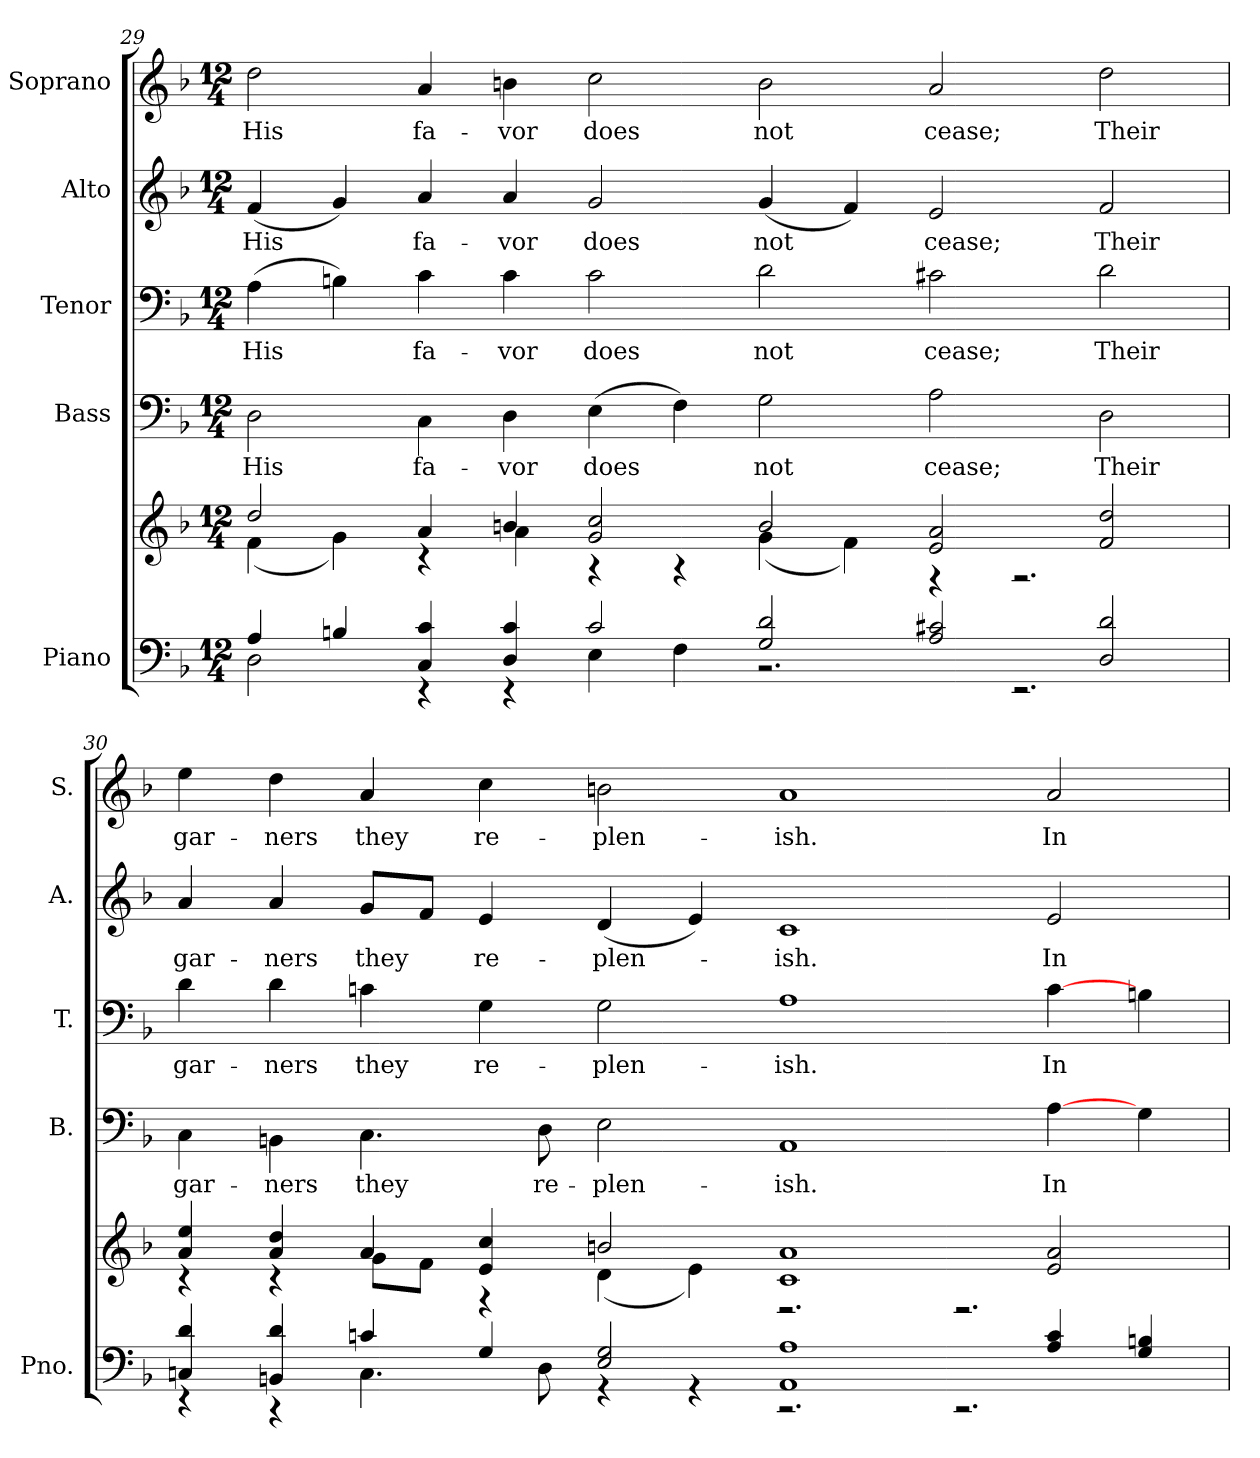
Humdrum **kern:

**kern	**kern	**kern	**text	**kern	**text	**kern	**text	**kern	**text
*part5	*part5	*part4	*part4	*part3	*part3	*part2	*part2	*part1	*part1
*staff6	*staff5	*staff4	*staff4	*staff3	*staff3	*staff2	*staff2	*staff1	*staff1
*I"Piano	*	*I"Bass	*	*I"Tenor	*	*I"Alto	*	*I"Soprano	*
*I'Pno.	*	*I'B.	*	*I'T.	*	*I'A.	*	*I'S.	*
!!LO:PB:g=z
*clefF4	*clefG2	*clefF4	*	*clefF4	*	*clefG2	*	*clefG2	*
*k[b-]	*k[b-]	*k[b-]	*	*k[b-]	*	*k[b-]	*	*k[b-]	*
*F:	*F:	*F:	*	*F:	*	*F:	*	*F:	*
*M12/4	*M12/4	*M12/4	*	*M12/4	*	*M12/4	*	*M12/4	*
=29	=29	=29	=29	=29	=29	=29	=29	=29	=29
*^	*^	*	*	*	*	*	*	*	*
!	!	!	!	!	!LO:LY:b:color=#000000	!	!	!	!	!	!
!	!	!	!	!	!	!	!LO:LY:b:color=#000000	!	!	!	!
!	!	!	!	!	!	!	!	!	!LO:LY:b:color=#000000	!	!
!	!	!	!	!	!	!	!	!	!	!	!LO:LY:b:color=#000000
4Ai/	2Di\	2ddi/	(4fi\	2Di\	His	(4Ai\	His	(4fi/	His	2ddi\	His
4Bni/	.	.	4gi\)	.	.	4Bni\)	.	4gi/)	.	.	.
!	!	!	!	!	!LO:LY:b:color=#000000	!	!	!	!	!	!
!	!	!	!	!	!	!	!LO:LY:b:color=#000000	!	!	!	!
!	!	!	!	!	!	!	!	!	!LO:LY:b:color=#000000	!	!
!	!	!	!	!	!	!	!	!	!	!	!LO:LY:b:color=#000000
4Ci/ 4ci	4r	4ai/	4r	4Ci\	fa-	4ci\	fa-	4ai/	fa-	4ai/	fa-
!	!	!	!	!	!LO:LY:b:color=#000000	!	!	!	!	!	!
!	!	!	!	!	!	!	!LO:LY:b:color=#000000	!	!	!	!
!	!	!	!	!	!	!	!	!	!LO:LY:b:color=#000000	!	!
!	!	!	!	!	!	!	!	!	!	!	!LO:LY:b:color=#000000
4Di/ 4ci	4r	4bni/	4ai\	4Di\	-vor	4ci\	-vor	4ai/	-vor	4bni\	-vor
!	!	!	!	!	!LO:LY:b:color=#000000	!	!	!	!	!	!
!	!	!	!	!	!	!	!LO:LY:b:color=#000000	!	!	!	!
!	!	!	!	!	!	!	!	!	!LO:LY:b:color=#000000	!	!
!	!	!	!	!	!	!	!	!	!	!	!LO:LY:b:color=#000000
2ci/	4Ei\	2gi/ 2cci	4r	(4Ei\	does	2ci\	does	2gi/	does	2cci\	does
.	4Fi\	.	4r	4Fi\)	.	.	.	.	.	.	.
!	!	!	!	!	!LO:LY:b:color=#000000	!	!	!	!	!	!
!	!	!	!	!	!	!	!LO:LY:b:color=#000000	!	!	!	!
!	!	!	!	!	!	!	!	!	!LO:LY:b:color=#000000	!	!
!	!	!	!	!	!	!	!	!	!	!	!LO:LY:b:color=#000000
2Gi/ 2di	2.r	2bi/	(4gi\	2Gi\	not	2di\	not	(4gi/	not	2bi\	not
.	.	.	4fi\)	.	.	.	.	4fi/)	.	.	.
!	!	!	!	!	!LO:LY:b:color=#000000	!	!	!	!	!	!
!	!	!	!	!	!	!	!LO:LY:b:color=#000000	!	!	!	!
!	!	!	!	!	!	!	!	!	!LO:LY:b:color=#000000	!	!
!	!	!	!	!	!	!	!	!	!	!	!LO:LY:b:color=#000000
2Ai/ 2c#Xi	.	2ei/ 2ai	4r	2Ai\	cease;	2c#Xi\	cease;	2ei/	cease;	2ai/	cease;
.	2.r	.	2.r	.	.	.	.	.	.	.	.
!	!	!	!	!	!LO:LY:b:color=#000000	!	!	!	!	!	!
!	!	!	!	!	!	!	!LO:LY:b:color=#000000	!	!	!	!
!	!	!	!	!	!	!	!	!	!LO:LY:b:color=#000000	!	!
!	!	!	!	!	!	!	!	!	!	!	!LO:LY:b:color=#000000
2Di/ 2di	.	2fi/ 2ddi	.	2Di\	Their	2di\	Their	2fi/	Their	2ddi\	Their
!!LO:PB:g=z
=30	=30	=30	=30	=30	=30	=30	=30	=30	=30	=30	=30
!	!	!	!	!	!LO:LY:b:color=#000000	!	!	!	!	!	!
!	!	!	!	!	!	!	!LO:LY:b:color=#000000	!	!	!	!
!	!	!	!	!	!	!	!	!	!LO:LY:b:color=#000000	!	!
!	!	!	!	!	!	!	!	!	!	!	!LO:LY:b:color=#000000
4Cni/ 4di	4r	4ai/ 4eei	4r	4Ci\	gar-	4di\	gar-	4ai/	gar-	4eei\	gar-
!	!	!	!	!	!LO:LY:b:color=#000000	!	!	!	!	!	!
!	!	!	!	!	!	!	!LO:LY:b:color=#000000	!	!	!	!
!	!	!	!	!	!	!	!	!	!LO:LY:b:color=#000000	!	!
!	!	!	!	!	!	!	!	!	!	!	!LO:LY:b:color=#000000
4BBni/ 4di	4r	4ai/ 4ddi	4r	4BBni\	-ners	4di\	-ners	4ai/	-ners	4ddi\	-ners
!	!	!	!	!	!LO:LY:b:color=#000000	!	!	!	!	!	!
!	!	!	!	!	!	!	!LO:LY:b:color=#000000	!	!	!	!
!	!	!	!	!	!	!	!	!	!LO:LY:b:color=#000000	!	!
!	!	!	!	!	!	!	!	!	!	!	!LO:LY:b:color=#000000
4cni/	4.Ci\	4ai/	8gi\L	4.Ci\	they	4cni\	they	8gi/L	they	4ai/	they
.	.	.	8fi\J	.	.	.	.	8fi/J	.	.	.
!	!	!	!	!	!	!	!LO:LY:b:color=#000000	!	!	!	!
!	!	!	!	!	!	!	!	!	!LO:LY:b:color=#000000	!	!
!	!	!	!	!	!	!	!	!	!	!	!LO:LY:b:color=#000000
4Gi/	.	4ei/ 4cci	4r	.	.	4Gi\	re-	4ei/	re-	4cci\	re-
!	!	!	!	!	!LO:LY:b:color=#000000	!	!	!	!	!	!
.	8Di\	.	.	8Di\	re-	.	.	.	.	.	.
!	!	!	!	!	!LO:LY:b:color=#000000	!	!	!	!	!	!
!	!	!	!	!	!	!	!LO:LY:b:color=#000000	!	!	!	!
!	!	!	!	!	!	!	!	!	!LO:LY:b:color=#000000	!	!
!	!	!	!	!	!	!	!	!	!	!	!LO:LY:b:color=#000000
2Ei/ 2Gi	4r	2bni/	(4di\	2Ei\	-plen-	2Gi\	-plen-	(4di/	-plen-	2bni\	-plen-
.	4r	.	4ei\)	.	.	.	.	4ei/)	.	.	.
!	!	!	!	!	!LO:LY:b:color=#000000	!	!	!	!	!	!
!	!	!	!	!	!	!	!LO:LY:b:color=#000000	!	!	!	!
!	!	!	!	!	!	!	!	!	!LO:LY:b:color=#000000	!	!
!	!	!	!	!	!	!	!	!	!	!	!LO:LY:b:color=#000000
1AAi 1Ai	2.r	1ci 1ai	2.r	1AAi	-ish.	1Ai	-ish.	1ci	-ish.	1ai	-ish.
.	2.r	.	2.r	.	.	.	.	.	.	.	.
!	!	!	!	!	!LO:LY:b:color=#000000	!	!	!	!	!	!
!	!	!	!	!	!	!	!LO:LY:b:color=#000000	!	!	!	!
!	!	!	!	!	!	!	!	!	!LO:LY:b:color=#000000	!	!
!	!	!	!	!	!	!	!	!	!	!	!LO:LY:b:color=#000000
4Ai/ 4ci	.	2ei/ 2ai	.	[>4Ai\	In	[>4ci\	In	2ei/	In	2ai/	In
4Gi/ 4Bni	.	.	.	4Gi\	.	4Bni\	.	.	.	.	.
*v	*v	*	*	*	*	*	*	*	*	*	*
*	*v	*v	*	*	*	*	*	*	*	*
=	=	=	=	=	=	=	=	=	=
*-	*-	*-	*-	*-	*-	*-	*-	*-	*-
